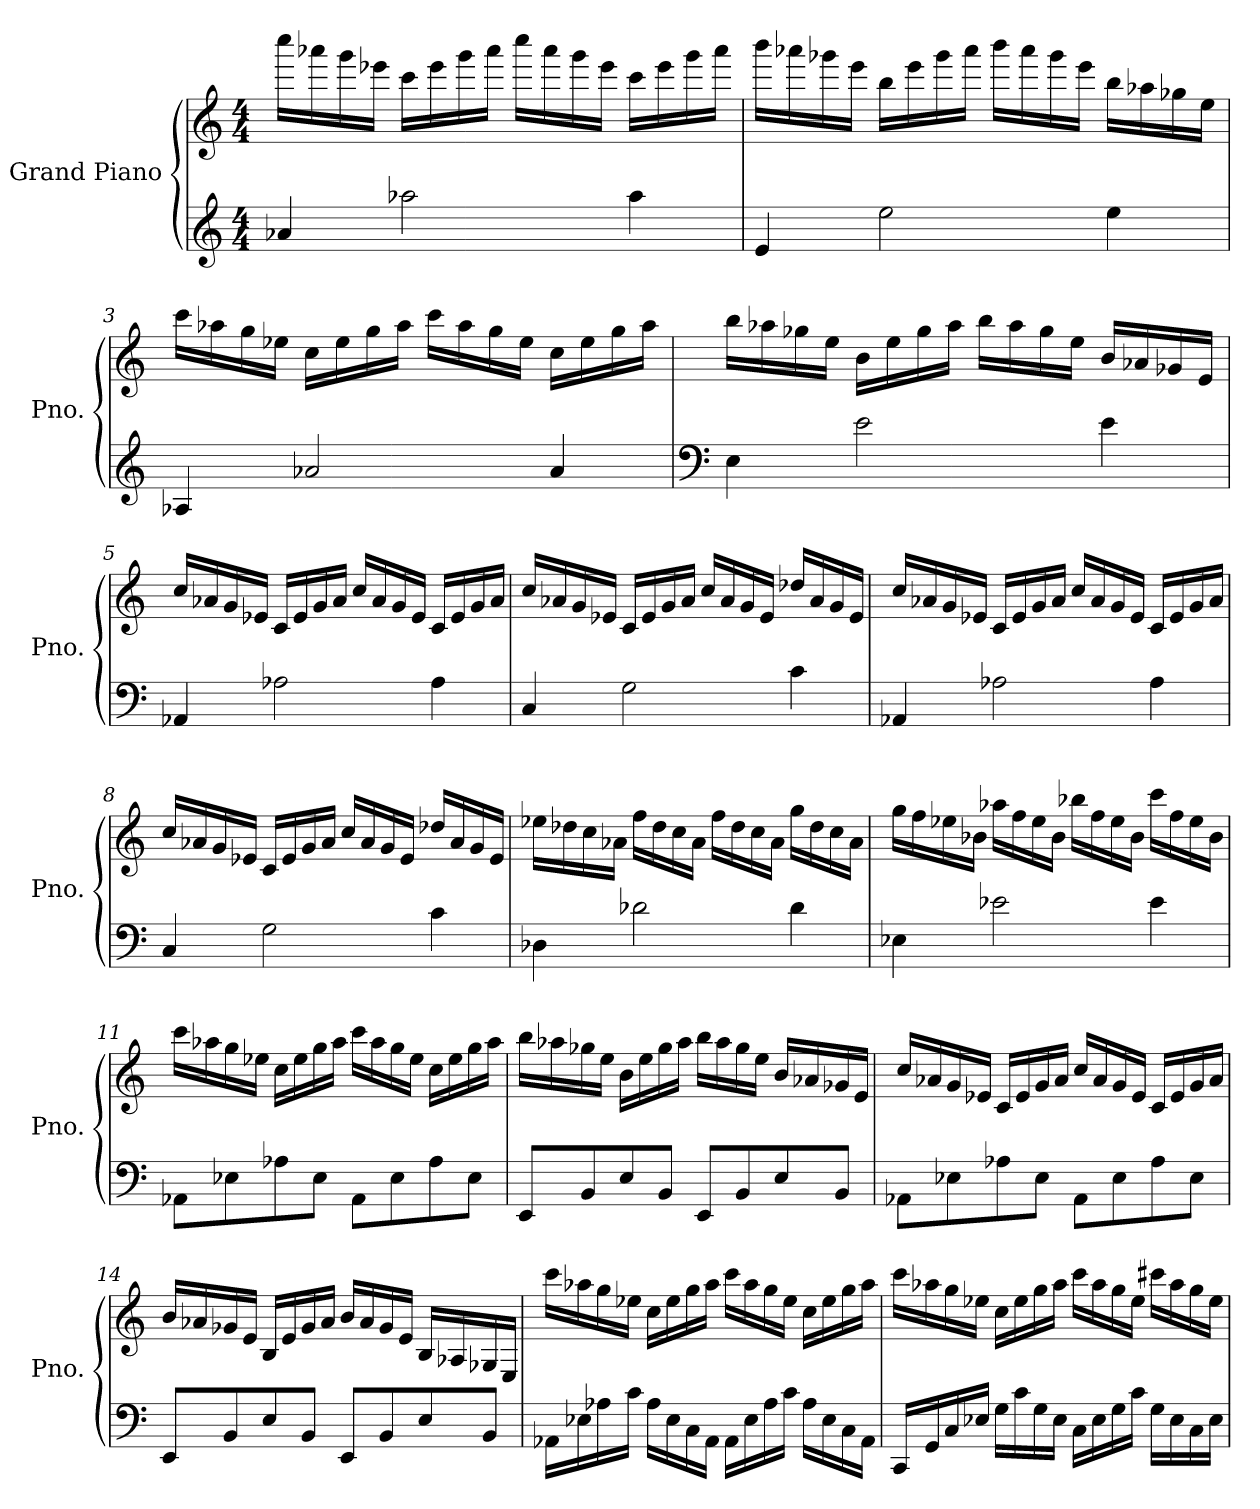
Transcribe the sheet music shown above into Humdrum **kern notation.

**kern	**kern
*part1	*part1
*staff2	*staff1
*I"Grand Piano	*
*I'Pno.	*
*clefG2	*clefG2
*k[]	*k[]
*M4/4	*M4/4
*MM90	*MM90
=1	=1
4a-X/	16cccc\LL
.	16aaa-X\
.	16ggg\
.	16eee-X\JJ
2aa-X\	16ccc\LL
.	16eee-\
.	16ggg\
.	16aaa-\JJ
.	16cccc\LL
.	16aaa-\
.	16ggg\
.	16eee-\JJ
4aa-\	16ccc\LL
.	16eee-\
.	16ggg\
.	16aaa-\JJ
=2	=2
4e/	16bbb\LL
.	16aaa-X\
.	16ggg-X\
.	16eee\JJ
2ee\	16bb\LL
.	16eee\
.	16ggg-\
.	16aaa-\JJ
.	16bbb\LL
.	16aaa-\
.	16ggg-\
.	16eee\JJ
4ee\	16bb\LL
.	16aa-X\
.	16gg-X\
.	16ee\JJ
!!LO:LB:g=z
=3	=3
4A-X/	16ccc\LL
.	16aa-X\
.	16gg\
.	16ee-X\JJ
2a-X/	16cc\LL
.	16ee-\
.	16gg\
.	16aa-\JJ
.	16ccc\LL
.	16aa-\
.	16gg\
.	16ee-\JJ
4a-/	16cc\LL
.	16ee-\
.	16gg\
.	16aa-\JJ
=4	=4
*clefF4	*
4E\	16bb\LL
.	16aa-X\
.	16gg-X\
.	16ee\JJ
2e\	16b\LL
.	16ee\
.	16gg-\
.	16aa-\JJ
.	16bb\LL
.	16aa-\
.	16gg-\
.	16ee\JJ
4e\	16b/LL
.	16a-X/
.	16g-X/
.	16e/JJ
=5	=5
4AA-X/	16cc/LL
.	16a-X/
.	16g/
.	16e-X/JJ
2A-X\	16c/LL
.	16e-/
.	16g/
.	16a-/JJ
.	16cc/LL
.	16a-/
.	16g/
.	16e-/JJ
4A-\	16c/LL
.	16e-/
.	16g/
.	16a-/JJ
!!LO:LB:g=z
=6	=6
4C/	16cc/LL
.	16a-X/
.	16g/
.	16e-X/JJ
2G\	16c/LL
.	16e-/
.	16g/
.	16a-/JJ
.	16cc/LL
.	16a-/
.	16g/
.	16e-/JJ
4c\	16dd-X/LL
.	16a-/
.	16g/
.	16e-/JJ
=7	=7
4AA-X/	16cc/LL
.	16a-X/
.	16g/
.	16e-X/JJ
2A-X\	16c/LL
.	16e-/
.	16g/
.	16a-/JJ
.	16cc/LL
.	16a-/
.	16g/
.	16e-/JJ
4A-\	16c/LL
.	16e-/
.	16g/
.	16a-/JJ
=8	=8
4C/	16cc/LL
.	16a-X/
.	16g/
.	16e-X/JJ
2G\	16c/LL
.	16e-/
.	16g/
.	16a-/JJ
.	16cc/LL
.	16a-/
.	16g/
.	16e-/JJ
4c\	16dd-X/LL
.	16a-/
.	16g/
.	16e-/JJ
!!LO:LB:g=z
=9	=9
4D-X\	16ee-X\LL
.	16dd-X\
.	16cc\
.	16a-X\JJ
2d-X\	16ff\LL
.	16dd-\
.	16cc\
.	16a-\JJ
.	16ff\LL
.	16dd-\
.	16cc\
.	16a-\JJ
4d-\	16gg\LL
.	16dd-\
.	16cc\
.	16a-\JJ
=10	=10
4E-X\	16gg\LL
.	16ff\
.	16ee-X\
.	16b-X\JJ
2e-X\	16aa-X\LL
.	16ff\
.	16ee-\
.	16b-\JJ
.	16bb-X\LL
.	16ff\
.	16ee-\
.	16b-\JJ
4e-\	16ccc\LL
.	16ff\
.	16ee-\
.	16b-\JJ
=11	=11
8AA-X\L	16ccc\LL
.	16aa-X\
8E-X\	16gg\
.	16ee-X\JJ
8A-X\	16cc\LL
.	16ee-\
8E-\J	16gg\
.	16aa-\JJ
8AA-\L	16ccc\LL
.	16aa-\
8E-\	16gg\
.	16ee-\JJ
8A-\	16cc\LL
.	16ee-\
8E-\J	16gg\
.	16aa-\JJ
!!LO:LB:g=z
=12	=12
8EE/L	16bb\LL
.	16aa-X\
8BB/	16gg-X\
.	16ee\JJ
8E/	16b\LL
.	16ee\
8BB/J	16gg-\
.	16aa-\JJ
8EE/L	16bb\LL
.	16aa-\
8BB/	16gg-\
.	16ee\JJ
8E/	16b/LL
.	16a-X/
8BB/J	16g-X/
.	16e/JJ
=13	=13
8AA-X\L	16cc/LL
.	16a-X/
8E-X\	16g/
.	16e-X/JJ
8A-X\	16c/LL
.	16e-/
8E-\J	16g/
.	16a-/JJ
8AA-\L	16cc/LL
.	16a-/
8E-\	16g/
.	16e-/JJ
8A-\	16c/LL
.	16e-/
8E-\J	16g/
.	16a-/JJ
=14	=14
8EE/L	16b/LL
.	16a-X/
8BB/	16g-X/
.	16e/JJ
8E/	16B/LL
.	16e/
8BB/J	16g-/
.	16a-/JJ
8EE/L	16b/LL
.	16a-/
8BB/	16g-/
.	16e/JJ
8E/	16B/LL
.	16A-X/
8BB/J	16G-X/
.	16E/JJ
!!LO:LB:g=z
=15	=15
16AA-X\LL	16ccc\LL
16E-X\	16aa-X\
16A-X\	16gg\
16c\JJ	16ee-X\JJ
16A-\LL	16cc\LL
16E-\	16ee-\
16C\	16gg\
16AA-\JJ	16aa-\JJ
16AA-\LL	16ccc\LL
16E-\	16aa-\
16A-\	16gg\
16c\JJ	16ee-\JJ
16A-\LL	16cc\LL
16E-\	16ee-\
16C\	16gg\
16AA-\JJ	16aa-\JJ
=16	=16
16CC/LL	16ccc\LL
16GG/	16aa-X\
16C/	16gg\
16E-X/JJ	16ee-X\JJ
16G\LL	16cc\LL
16c\	16ee-\
16G\	16gg\
16E-\JJ	16aa-\JJ
16C\LL	16ccc\LL
16E-\	16aa-\
16G\	16gg\
16c\JJ	16ee-\JJ
16G\LL	16ccc#X\LL
16E-\	16aa-\
16C\	16gg\
16E-\JJ	16ee-\JJ
=	=
*-	*-
